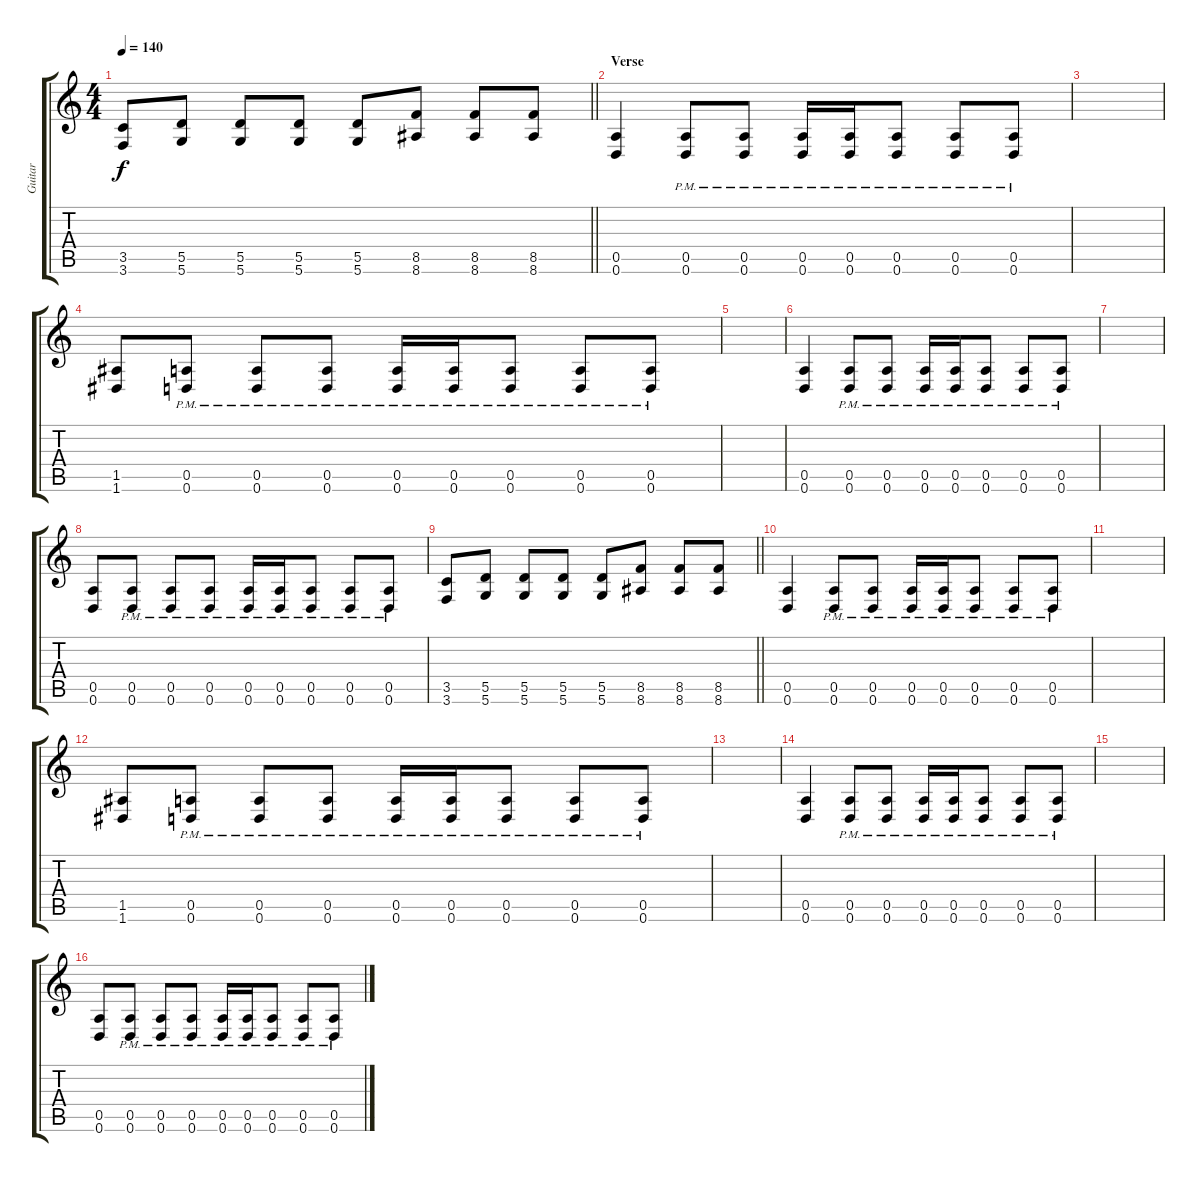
\track ("Guitar" "Guitar") {instrument distortionguitar}
\staff {score tabs}
\tuning (E4 B3 G3 D3 A2 D2) {hide}
\ts (4 4)
\tempo 140
\clef g2
\barLineRight lightlight
\ks c
(3.5 3.6).8{dy f} (5.5 5.6).8 (5.5 5.6).8 (5.5 5.6).8 (5.5 5.6).8 (8.5 8.6).8 (8.5 8.6).8 (8.5 8.6).8 |
\section ("" "Verse")
(0.5 0.6).4 (0.5{pm} 0.6{pm}).8 (0.5{pm} 0.6{pm}).8 (0.5{pm} 0.6{pm}).16 (0.5{pm} 0.6{pm}).16 (0.5{pm} 0.6{pm}).8 (0.5{pm} 0.6{pm}).8 (0.5{pm} 0.6{pm}).8 |
|
(1.5 1.6).8 (0.5{pm} 0.6{pm}).8 (0.5{pm} 0.6{pm}).8 (0.5{pm} 0.6{pm}).8 (0.5{pm} 0.6{pm}).16 (0.5{pm} 0.6{pm}).16 (0.5{pm} 0.6{pm}).8 (0.5{pm} 0.6{pm}).8 (0.5{pm} 0.6{pm}).8 |
|
(0.5 0.6).4 (0.5{pm} 0.6{pm}).8 (0.5{pm} 0.6{pm}).8 (0.5{pm} 0.6{pm}).16 (0.5{pm} 0.6{pm}).16 (0.5{pm} 0.6{pm}).8 (0.5{pm} 0.6{pm}).8 (0.5{pm} 0.6{pm}).8 |
|
(0.5 0.6).8 (0.5{pm} 0.6{pm}).8 (0.5{pm} 0.6{pm}).8 (0.5{pm} 0.6{pm}).8 (0.5{pm} 0.6{pm}).16 (0.5{pm} 0.6{pm}).16 (0.5{pm} 0.6{pm}).8 (0.5{pm} 0.6{pm}).8 (0.5{pm} 0.6{pm}).8 |
\barLineRight lightlight
(3.5 3.6).8 (5.5 5.6).8 (5.5 5.6).8 (5.5 5.6).8 (5.5 5.6).8 (8.5 8.6).8 (8.5 8.6).8 (8.5 8.6).8 |
\section ("" "")
(0.5 0.6).4 (0.5{pm} 0.6{pm}).8 (0.5{pm} 0.6{pm}).8 (0.5{pm} 0.6{pm}).16 (0.5{pm} 0.6{pm}).16 (0.5{pm} 0.6{pm}).8 (0.5{pm} 0.6{pm}).8 (0.5{pm} 0.6{pm}).8 |
|
(1.5 1.6).8 (0.5{pm} 0.6{pm}).8 (0.5{pm} 0.6{pm}).8 (0.5{pm} 0.6{pm}).8 (0.5{pm} 0.6{pm}).16 (0.5{pm} 0.6{pm}).16 (0.5{pm} 0.6{pm}).8 (0.5{pm} 0.6{pm}).8 (0.5{pm} 0.6{pm}).8 |
|
(0.5 0.6).4 (0.5{pm} 0.6{pm}).8 (0.5{pm} 0.6{pm}).8 (0.5{pm} 0.6{pm}).16 (0.5{pm} 0.6{pm}).16 (0.5{pm} 0.6{pm}).8 (0.5{pm} 0.6{pm}).8 (0.5{pm} 0.6{pm}).8 |
|
(0.5 0.6).8 (0.5{pm} 0.6{pm}).8 (0.5{pm} 0.6{pm}).8 (0.5{pm} 0.6{pm}).8 (0.5{pm} 0.6{pm}).16 (0.5{pm} 0.6{pm}).16 (0.5{pm} 0.6{pm}).8 (0.5{pm} 0.6{pm}).8 (0.5{pm} 0.6{pm}).8
